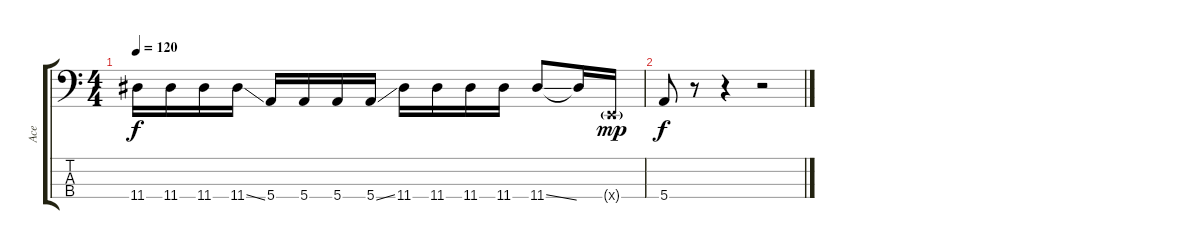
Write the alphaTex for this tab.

\track ("Ace" "Ace") {instrument electricbasspick}
\staff {score tabs}
\tuning (G2 D2 A1 E1) {hide}
\ts (4 4)
\tempo 120
\clef f4
\ks c
11.4.16{dy f} 11.4.16 11.4.16 11.4{ss}.16 5.4.16 5.4.16 5.4.16 5.4{ss}.16 11.4.16 11.4.16 11.4.16 11.4.16 11.4{ss}.8 11.4{t}.16 0.4{g x}.16{dy mp} |
5.4.8{dy f} r.8 r.4 r.2
